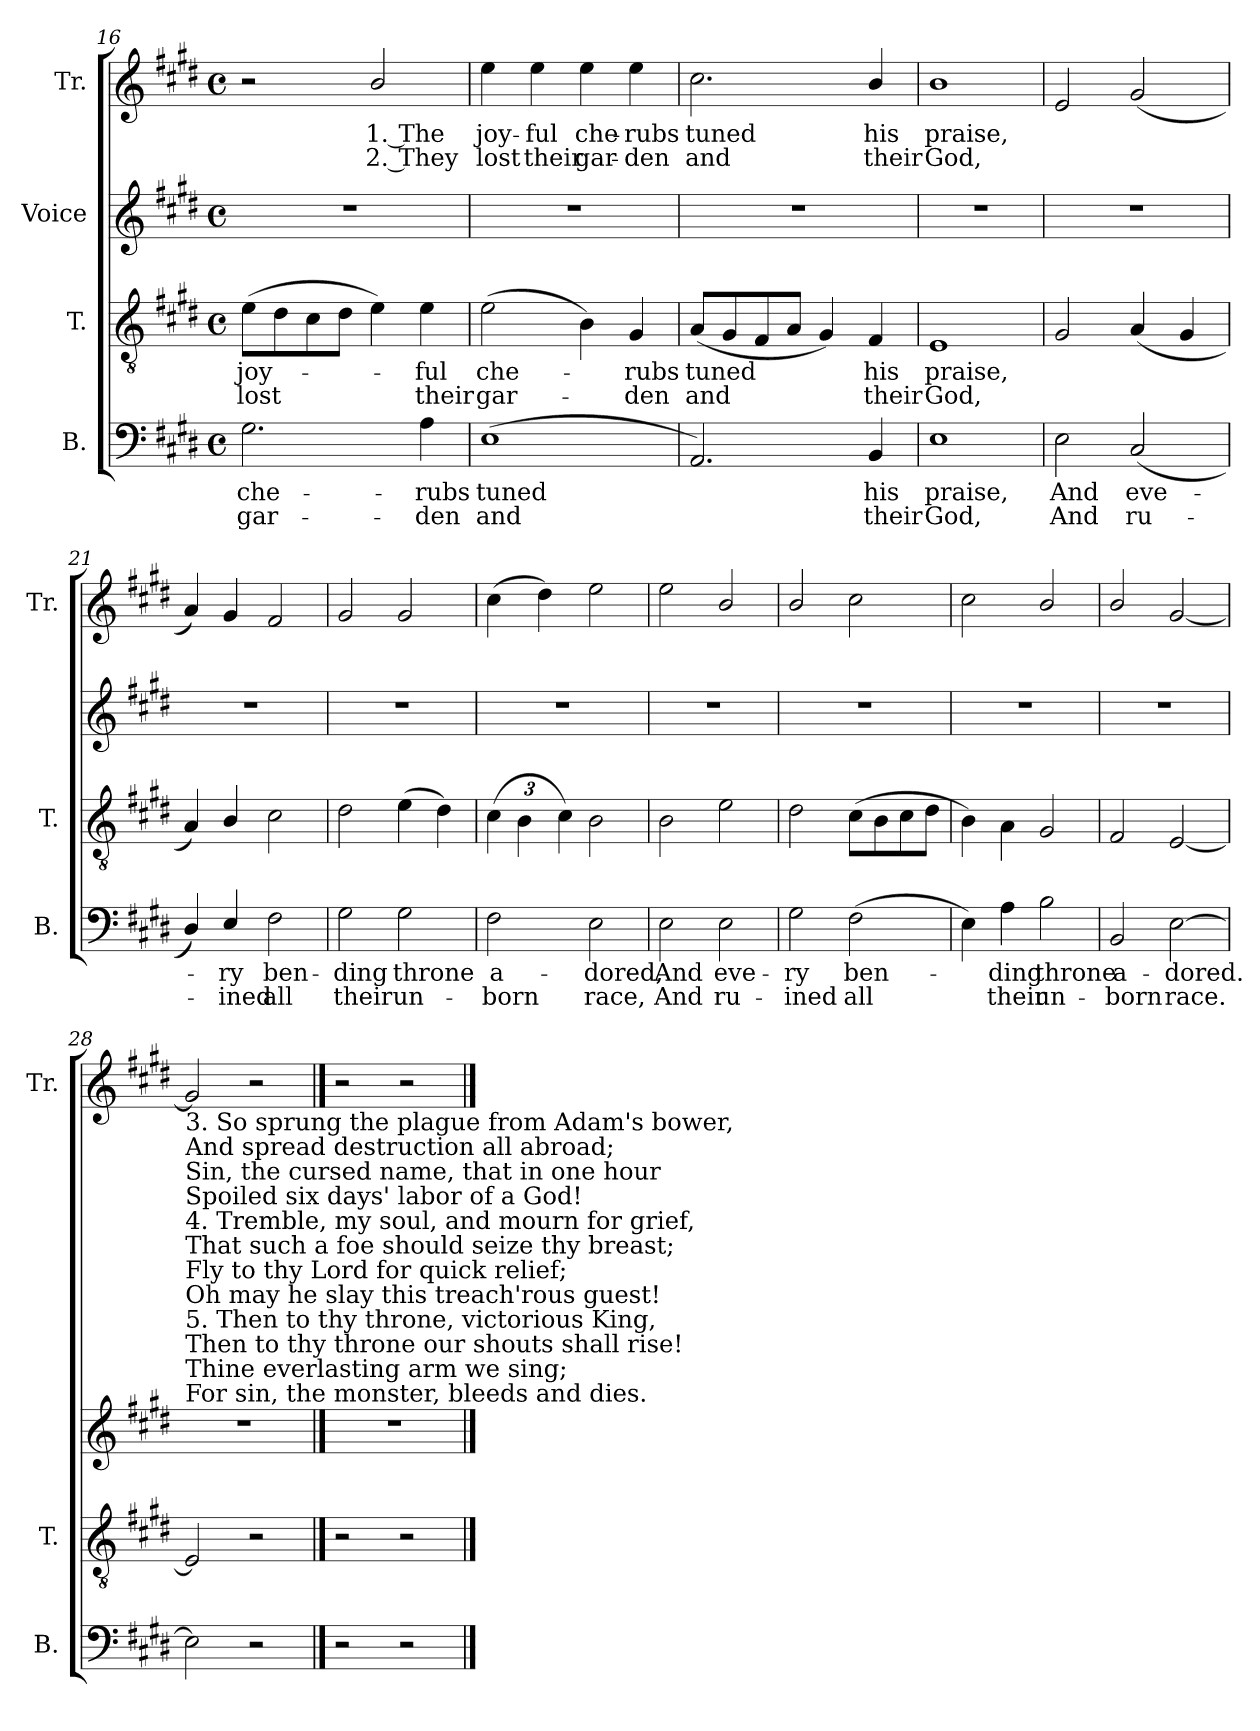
**kern	**text	**text	**kern	**text	**text	**kern	**kern	**text	**text
*part4	*part4	*part4	*part3	*part3	*part3	*part2	*part1	*part1	*part1
*staff4	*staff4	*staff4	*staff3	*staff3	*staff3	*staff2	*staff1	*staff1	*staff1
*I"B.	*	*	*I"T.	*	*	*I"Voice	*I"Tr.	*	*
*I'B.	*	*	*I'T.	*	*	*	*I'Tr.	*	*
*clefF4	*	*	*clefGv2	*	*	*clefG2	*clefG2	*	*
*k[f#c#g#d#]	*	*	*k[f#c#g#d#]	*	*	*k[f#c#g#d#]	*k[f#c#g#d#]	*	*
*M4/4	*	*	*M4/4	*	*	*M4/4	*M4/4	*	*
*met(c)	*	*	*met(c)	*	*	*met(c)	*met(c)	*	*
=16	=16	=16	=16	=16	=16	=16	=16	=16	=16
2.G#\	che-	gar-	(8e\L	joy-	lost	1r	2r	.	.
.	.	.	8d#\	.	.	.	.	.	.
.	.	.	8c#\	.	.	.	.	.	.
.	.	.	8d#\J	.	.	.	.	.	.
.	.	.	4e\)	.	.	.	2b/	1. The	2. They
4A\	-rubs	-den	4e\	-ful	their	.	.	.	.
!!LO:LB:g=z
=17	=17	=17	=17	=17	=17	=17	=17	=17	=17
(1E	tuned	and	(2e\	che-	gar-	1r	4ee\	joy-	lost
.	.	.	.	.	.	.	4ee\	-ful	their
.	.	.	4B\)	.	.	.	4ee\	che-	gar-
.	.	.	4G#/	-rubs	-den	.	4ee\	-rubs	-den
=18	=18	=18	=18	=18	=18	=18	=18	=18	=18
2.AA/)	.	.	(8A/L	tuned	and	1r	2.cc#\	tuned	and
.	.	.	8G#/	.	.	.	.	.	.
.	.	.	8F#/	.	.	.	.	.	.
.	.	.	8A/J	.	.	.	.	.	.
.	.	.	4G#/)	.	.	.	.	.	.
4BB/	his	their	4F#/	his	their	.	4b/	his	their
=19	=19	=19	=19	=19	=19	=19	=19	=19	=19
1E	praise,	God,	1E	praise,	God,	1r	1b	praise,	God,
=20	=20	=20	=20	=20	=20	=20	=20	=20	=20
2E\	And	And	2G#/	.	.	1r	2e/	.	.
(2C#/	eve-	ru-	(4A/	.	.	.	(2g#/	.	.
.	.	.	4G#/	.	.	.	.	.	.
=21	=21	=21	=21	=21	=21	=21	=21	=21	=21
4D#/)	.	.	4A/)	.	.	1r	4a/)	.	.
4E/	-ry	-ined	4B/	.	.	.	4g#/	.	.
2F#\	ben-	all	2c#\	.	.	.	2f#/	.	.
=22	=22	=22	=22	=22	=22	=22	=22	=22	=22
2G#\	-ding	their	2d#\	.	.	1r	2g#/	.	.
2G#\	throne	un-	(4e\	.	.	.	2g#/	.	.
.	.	.	4d#\)	.	.	.	.	.	.
=23	=23	=23	=23	=23	=23	=23	=23	=23	=23
*	*	*	*Xbrackettup	*	*	*	*	*	*
2F#\	a-	-born	(6c#\	.	.	1r	(4cc#\	.	.
.	.	.	6B\	.	.	.	.	.	.
.	.	.	.	.	.	.	4dd#\)	.	.
.	.	.	6c#\)	.	.	.	.	.	.
2E\	-dored,	race,	2B\	.	.	.	2ee\	.	.
=24	=24	=24	=24	=24	=24	=24	=24	=24	=24
2E\	And	And	2B\	.	.	1r	2ee\	.	.
2E\	eve-	ru-	2e\	.	.	.	2b/	.	.
!!LO:LB:g=z
=25	=25	=25	=25	=25	=25	=25	=25	=25	=25
2G#\	-ry	-ined	2d#\	.	.	1r	2b/	.	.
(2F#\	ben-	all	(8c#\L	.	.	.	2cc#\	.	.
.	.	.	8B\	.	.	.	.	.	.
.	.	.	8c#\	.	.	.	.	.	.
.	.	.	8d#\J	.	.	.	.	.	.
=26	=26	=26	=26	=26	=26	=26	=26	=26	=26
4E\)	.	.	4B\)	.	.	1r	2cc#\	.	.
4A\	-ding	their	4A\	.	.	.	.	.	.
2B\	throne	un-	2G#/	.	.	.	2b/	.	.
=27	=27	=27	=27	=27	=27	=27	=27	=27	=27
2BB/	a-	-born	2F#/	.	.	1r	2b/	.	.
[2E\	-dored.	race.	[2E/	.	.	.	[2g#/	.	.
=28	=28	=28	=28	=28	=28	=28	=28	=28	=28
!	!	!	!	!	!	!	!LO:TX:b:t=3.  So sprung the plague from Adam's bower,	!	!
!	!	!	!	!	!	!	!LO:TX:b:t=And spread destruction all abroad;	!	!
!	!	!	!	!	!	!	!LO:TX:b:t=Sin, the cursed name, that in one hour	!	!
!	!	!	!	!	!	!	!LO:TX:b:t=Spoiled six days' labor of a God!	!	!
!	!	!	!	!	!	!	!LO:TX:b:t=4.  Tremble, my soul, and mourn for grief,	!	!
!	!	!	!	!	!	!	!LO:TX:b:t=That such a foe should seize thy breast;	!	!
!	!	!	!	!	!	!	!LO:TX:b:t=Fly to thy Lord for quick relief;	!	!
!	!	!	!	!	!	!	!LO:TX:b:t=Oh may he slay this treach'rous guest!	!	!
!	!	!	!	!	!	!	!LO:TX:b:t=5.  Then to thy throne, victorious King,	!	!
!	!	!	!	!	!	!	!LO:TX:b:t=Then to thy throne our shouts shall rise!	!	!
!	!	!	!	!	!	!	!LO:TX:b:t=Thine everlasting arm we sing;	!	!
!	!	!	!	!	!	!	!LO:TX:b:t=For sin, the monster, bleeds and dies.	!	!
2E\]	.	.	2E/]	.	.	1r	2g#/]	.	.
2r	.	.	2r	.	.	.	2r	.	.
!!LO:LB:g=z
==29	==29	==29	==29	==29	==29	==29	==29	==29	==29
2r	.	.	2r	.	.	1r	2r	.	.
2r	.	.	2r	.	.	.	2r	.	.
==	==	==	==	==	==	==	==	==	==
*-	*-	*-	*-	*-	*-	*-	*-	*-	*-
